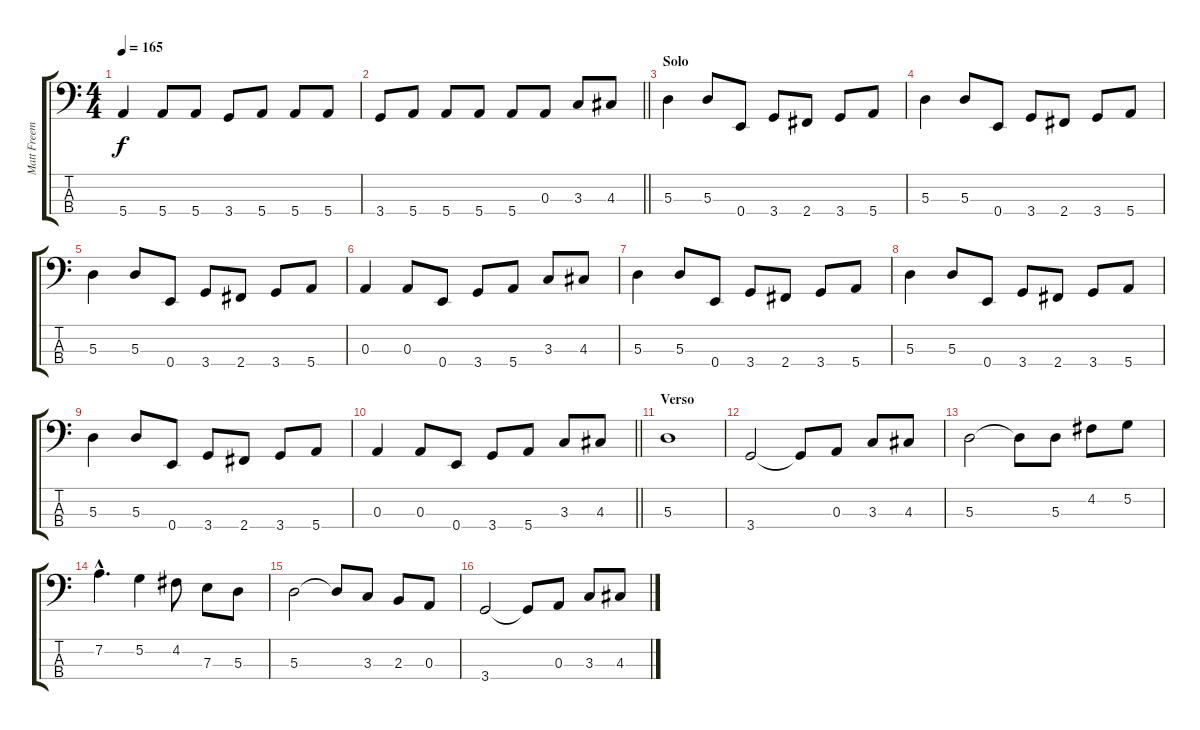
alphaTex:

\track ("Matt Freeman" "Matt Freem") {instrument electricbasspick}
\staff {score tabs}
\tuning (G2 D2 A1 E1) {hide}
\ts (4 4)
\tempo 165
\clef f4
\ks c
5.4{t}.4{dy f} 5.4.8 5.4.8 3.4.8 5.4.8 5.4.8 5.4.8 |
\barLineRight lightlight
3.4.8 5.4.8 5.4.8 5.4.8 5.4.8 0.3.8 3.3.8 4.3.8 |
\section ("" "Solo")
5.3.4 5.3.8 0.4.8 3.4.8 2.4.8 3.4.8 5.4.8 |
5.3.4 5.3.8 0.4.8 3.4.8 2.4.8 3.4.8 5.4.8 |
5.3.4 5.3.8 0.4.8 3.4.8 2.4.8 3.4.8 5.4.8 |
0.3.4 0.3.8 0.4.8 3.4.8 5.4.8 3.3.8 4.3.8 |
5.3.4 5.3.8 0.4.8 3.4.8 2.4.8 3.4.8 5.4.8 |
5.3.4 5.3.8 0.4.8 3.4.8 2.4.8 3.4.8 5.4.8 |
5.3.4 5.3.8 0.4.8 3.4.8 2.4.8 3.4.8 5.4.8 |
\barLineRight lightlight
0.3.4 0.3.8 0.4.8 3.4.8 5.4.8 3.3.8 4.3.8 |
\section ("" "Verso")
5.3.1 |
3.4.2 3.4{t}.8 0.3.8 3.3.8 4.3.8 |
5.3.2 5.3{t}.8 5.3.8 4.2.8 5.2.8 |
7.2{hac}.4{d} 5.2.4 4.2.8 7.3.8 5.3.8 |
5.3.2 5.3{t}.8 3.3.8 2.3.8 0.3.8 |
3.4.2 3.4{t}.8 0.3.8 3.3.8 4.3.8
